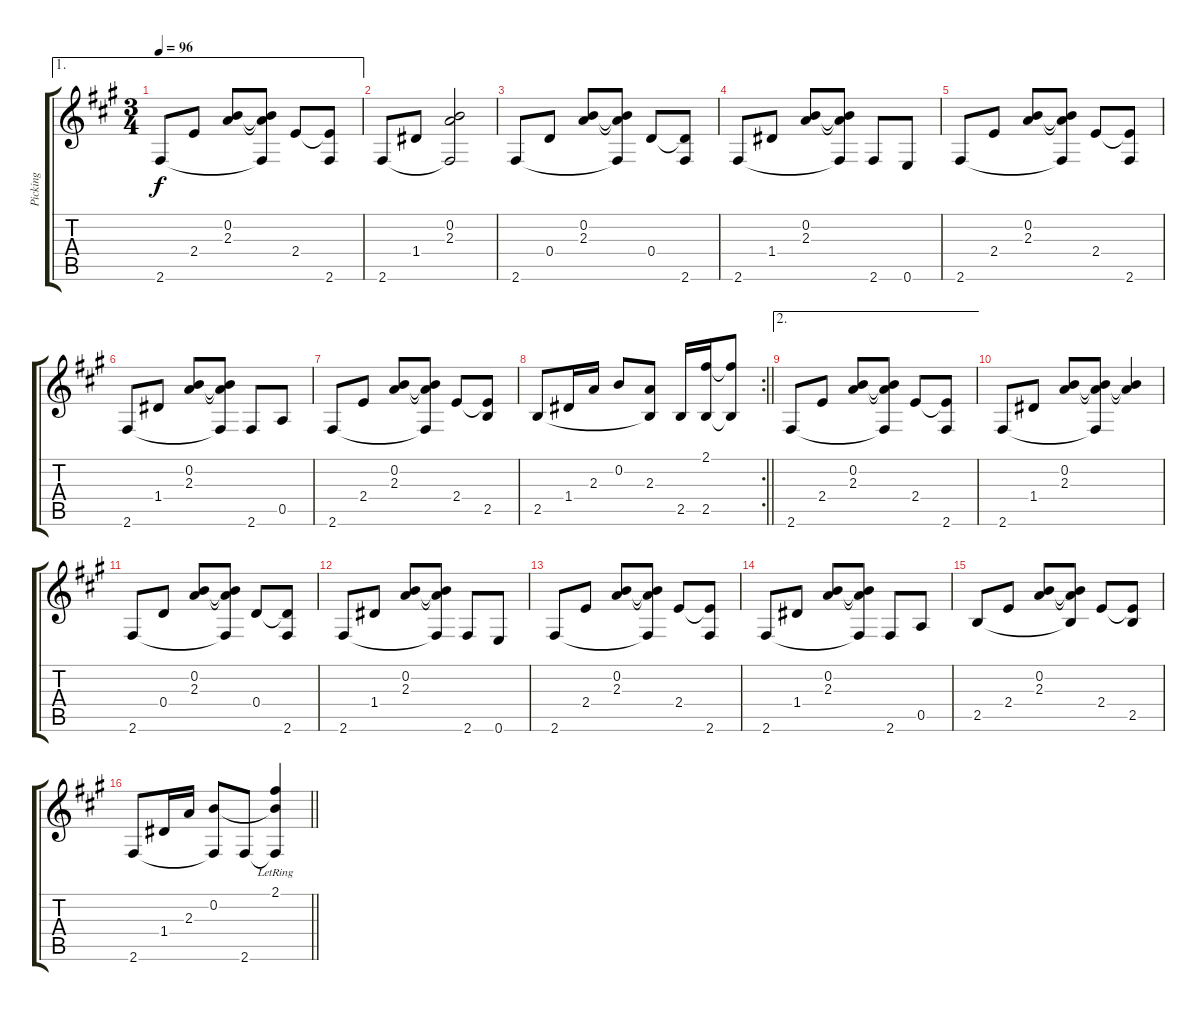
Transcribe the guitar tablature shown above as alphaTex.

\track ("Picking" "Picking") {instrument acousticguitarnylon}
\staff {score tabs}
\tuning (E4 B3 G3 D3 A2 E2) {hide}
\ae 1
\ts (3 4)
\tempo 96
\clef g2
\ks a
2.6.8{dy f} 2.4.8 (0.2 2.3).8 (0.2{t} 2.3{t} 2.6{t}).8 2.4.8 (2.4{t} 2.6).8 |
2.6.8 1.4.8 (0.2 2.3 2.6{t}).2 |
2.6.8 0.4.8 (0.2 2.3).8 (0.2{t} 2.3{t} 2.6{t}).8 0.4.8 (0.4{t} 2.6).8 |
2.6.8 1.4.8 (0.2 2.3).8 (0.2{t} 2.3{t} 2.6{t}).8 2.6.8 0.6.8 |
2.6.8 2.4.8 (0.2 2.3).8 (0.2{t} 2.3{t} 2.6{t}).8 2.4.8 (2.4{t} 2.6).8 |
2.6.8 1.4.8 (0.2 2.3).8 (0.2{t} 2.3{t} 2.6{t}).8 2.6.8 0.5.8 |
2.6.8 2.4.8 (0.2 2.3).8 (0.2{t} 2.3{t} 2.6{t}).8 2.4.8 (2.4{t} 2.5).8 |
\rc 2
\barLineRight lightlight
2.5.8 1.4.16 2.3.16 0.2.8 (2.3 2.5{t}).8 2.5.16 (2.1 2.5).16 (2.1{t} 2.5{t}).8 |
\ae 2
2.6.8 2.4.8 (0.2 2.3).8 (0.2{t} 2.3{t} 2.6{t}).8 2.4.8 (2.4{t} 2.6).8 |
2.6.8 1.4.8 (0.2 2.3).8 (0.2{t} 2.3{t} 2.6{t}).8 (0.2{t} 2.3{t}).4 |
2.6.8 0.4.8 (0.2 2.3).8 (0.2{t} 2.3{t} 2.6{t}).8 0.4.8 (0.4{t} 2.6).8 |
2.6.8 1.4.8 (0.2 2.3).8 (0.2{t} 2.3{t} 2.6{t}).8 2.6.8 0.6.8 |
2.6.8 2.4.8 (0.2 2.3).8 (0.2{t} 2.3{t} 2.6{t}).8 2.4.8 (2.4{t} 2.6).8 |
2.6.8 1.4.8 (0.2 2.3).8 (0.2{t} 2.3{t} 2.6{t}).8 2.6.8 0.5.8 |
2.5.8 2.4.8 (0.2 2.3).8 (0.2{t} 2.3{t} 2.5{t}).8 2.4.8 (2.4{t} 2.5).8 |
\barLineRight lightlight
2.6.8 1.4.16 2.3.16 (0.2 2.6{t}).8 2.6.8 (2.1{lr} 0.2{t} 2.6{t}).4
